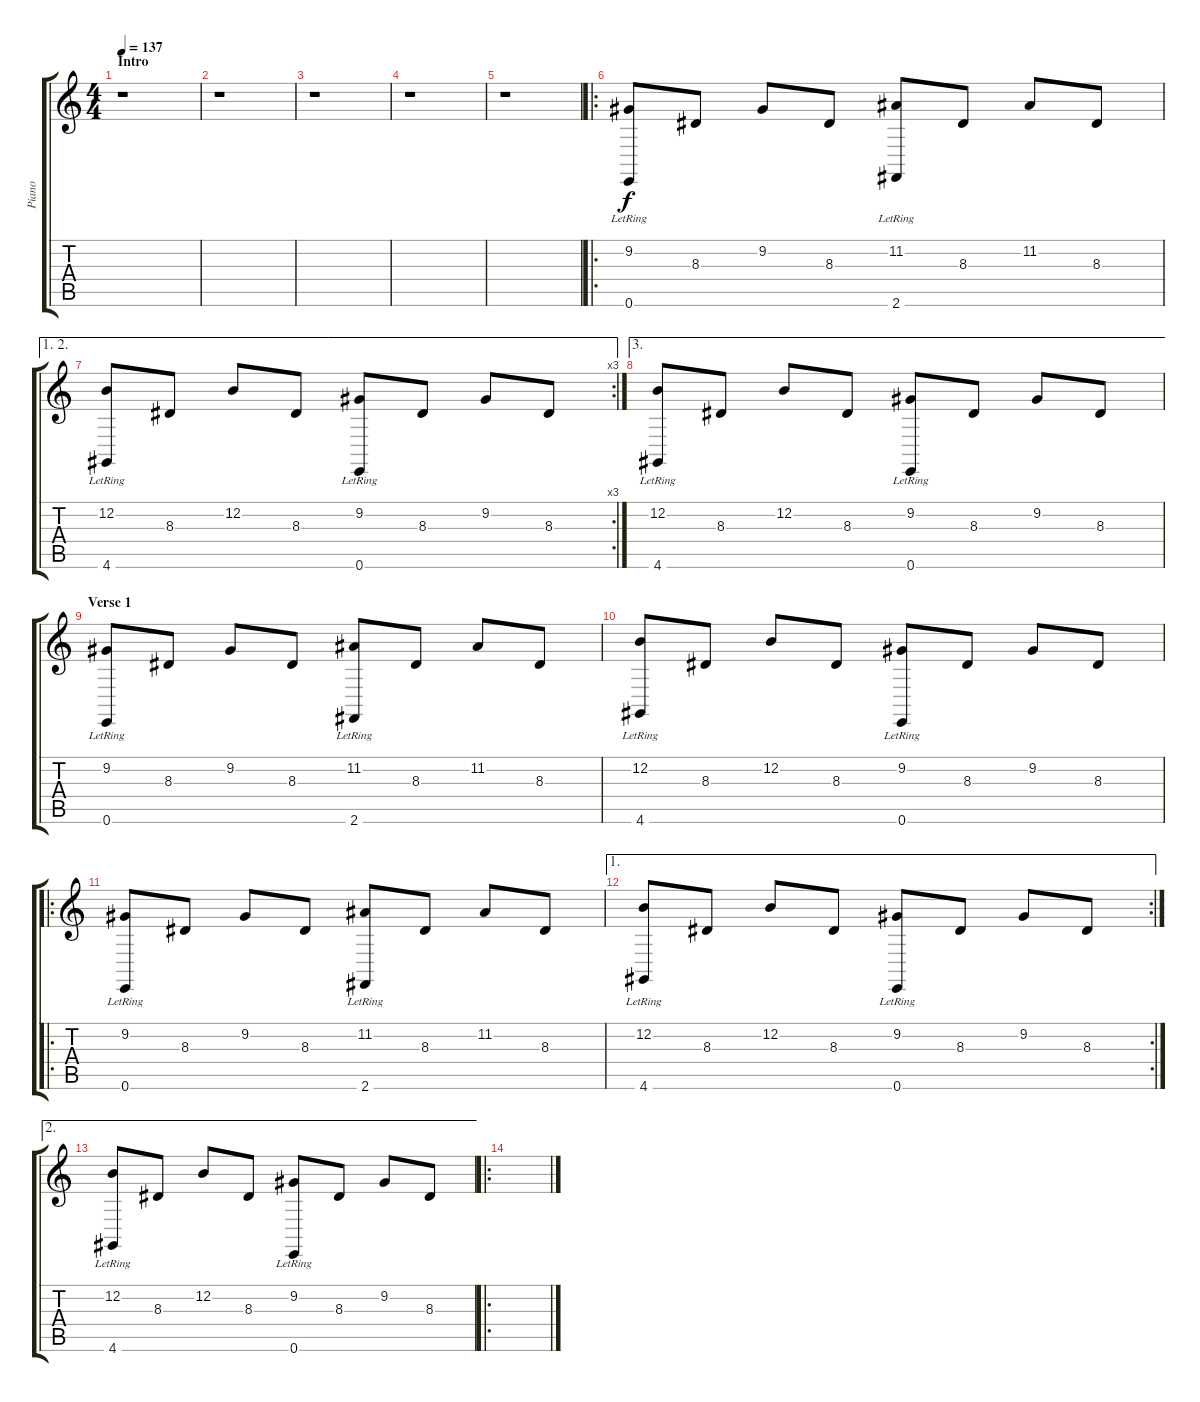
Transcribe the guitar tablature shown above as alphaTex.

\track ("Piano" "Piano") {instrument brightacousticpiano}
\staff {score tabs}
\tuning (E4 B3 G3 D3 A2 E2) {hide}
\ts (4 4)
\section ("" "Intro")
\tempo 137
\clef g2
\ks c
r.1{dy f instrument brightacousticpiano} |
r.1 |
r.1 |
r.1 |
r.1 |
\ro
(9.2 0.6{lr}).8 8.3.8 9.2.8 8.3.8 (11.2 2.6{lr}).8 8.3.8 11.2.8 8.3.8 |
\ae (1 2)
\rc 3
(12.2 4.6{lr}).8 8.3.8 12.2.8 8.3.8 (9.2 0.6{lr}).8 8.3.8 9.2.8 8.3.8 |
\ae 3
(12.2 4.6{lr}).8 8.3.8 12.2.8 8.3.8 (9.2 0.6{lr}).8 8.3.8 9.2.8 8.3.8 |
\section ("" "Verse 1")
(9.2 0.6{lr}).8 8.3.8 9.2.8 8.3.8 (11.2 2.6{lr}).8 8.3.8 11.2.8 8.3.8 |
(12.2 4.6{lr}).8 8.3.8 12.2.8 8.3.8 (9.2 0.6{lr}).8 8.3.8 9.2.8 8.3.8 |
\ro
(9.2 0.6{lr}).8 8.3.8 9.2.8 8.3.8 (11.2 2.6{lr}).8 8.3.8 11.2.8 8.3.8 |
\ae 1
\rc 2
(12.2 4.6{lr}).8 8.3.8 12.2.8 8.3.8 (9.2 0.6{lr}).8 8.3.8 9.2.8 8.3.8 |
\ae 2
(12.2 4.6{lr}).8 8.3.8 12.2.8 8.3.8 (9.2 0.6{lr}).8 8.3.8 9.2.8 8.3.8 |
\ro
